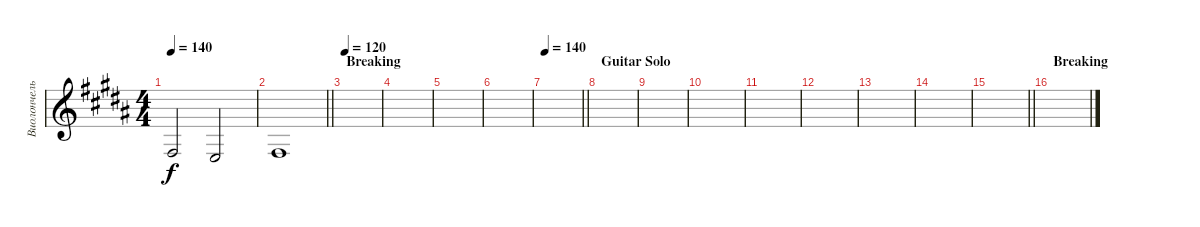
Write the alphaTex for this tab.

\track ("Виолончель" "Виолончель") {instrument stringensemble1}
\staff {score}
\tuning (E4 B3 G3 D3 A2 E2) {hide}
\ts (4 4)
\tempo 140
\clef g2
\ks g#minor
9.5.2{dy f} 7.5.2 |
\barLineRight lightlight
9.5.1 |
\section ("" "Breaking")
\tempo 120
|
|
|
|
\tempo 140
\barLineRight lightlight
|
\section ("" "Guitar Solo")
|
|
|
|
|
|
|
\barLineRight lightlight
|
\section ("" "Breaking")
